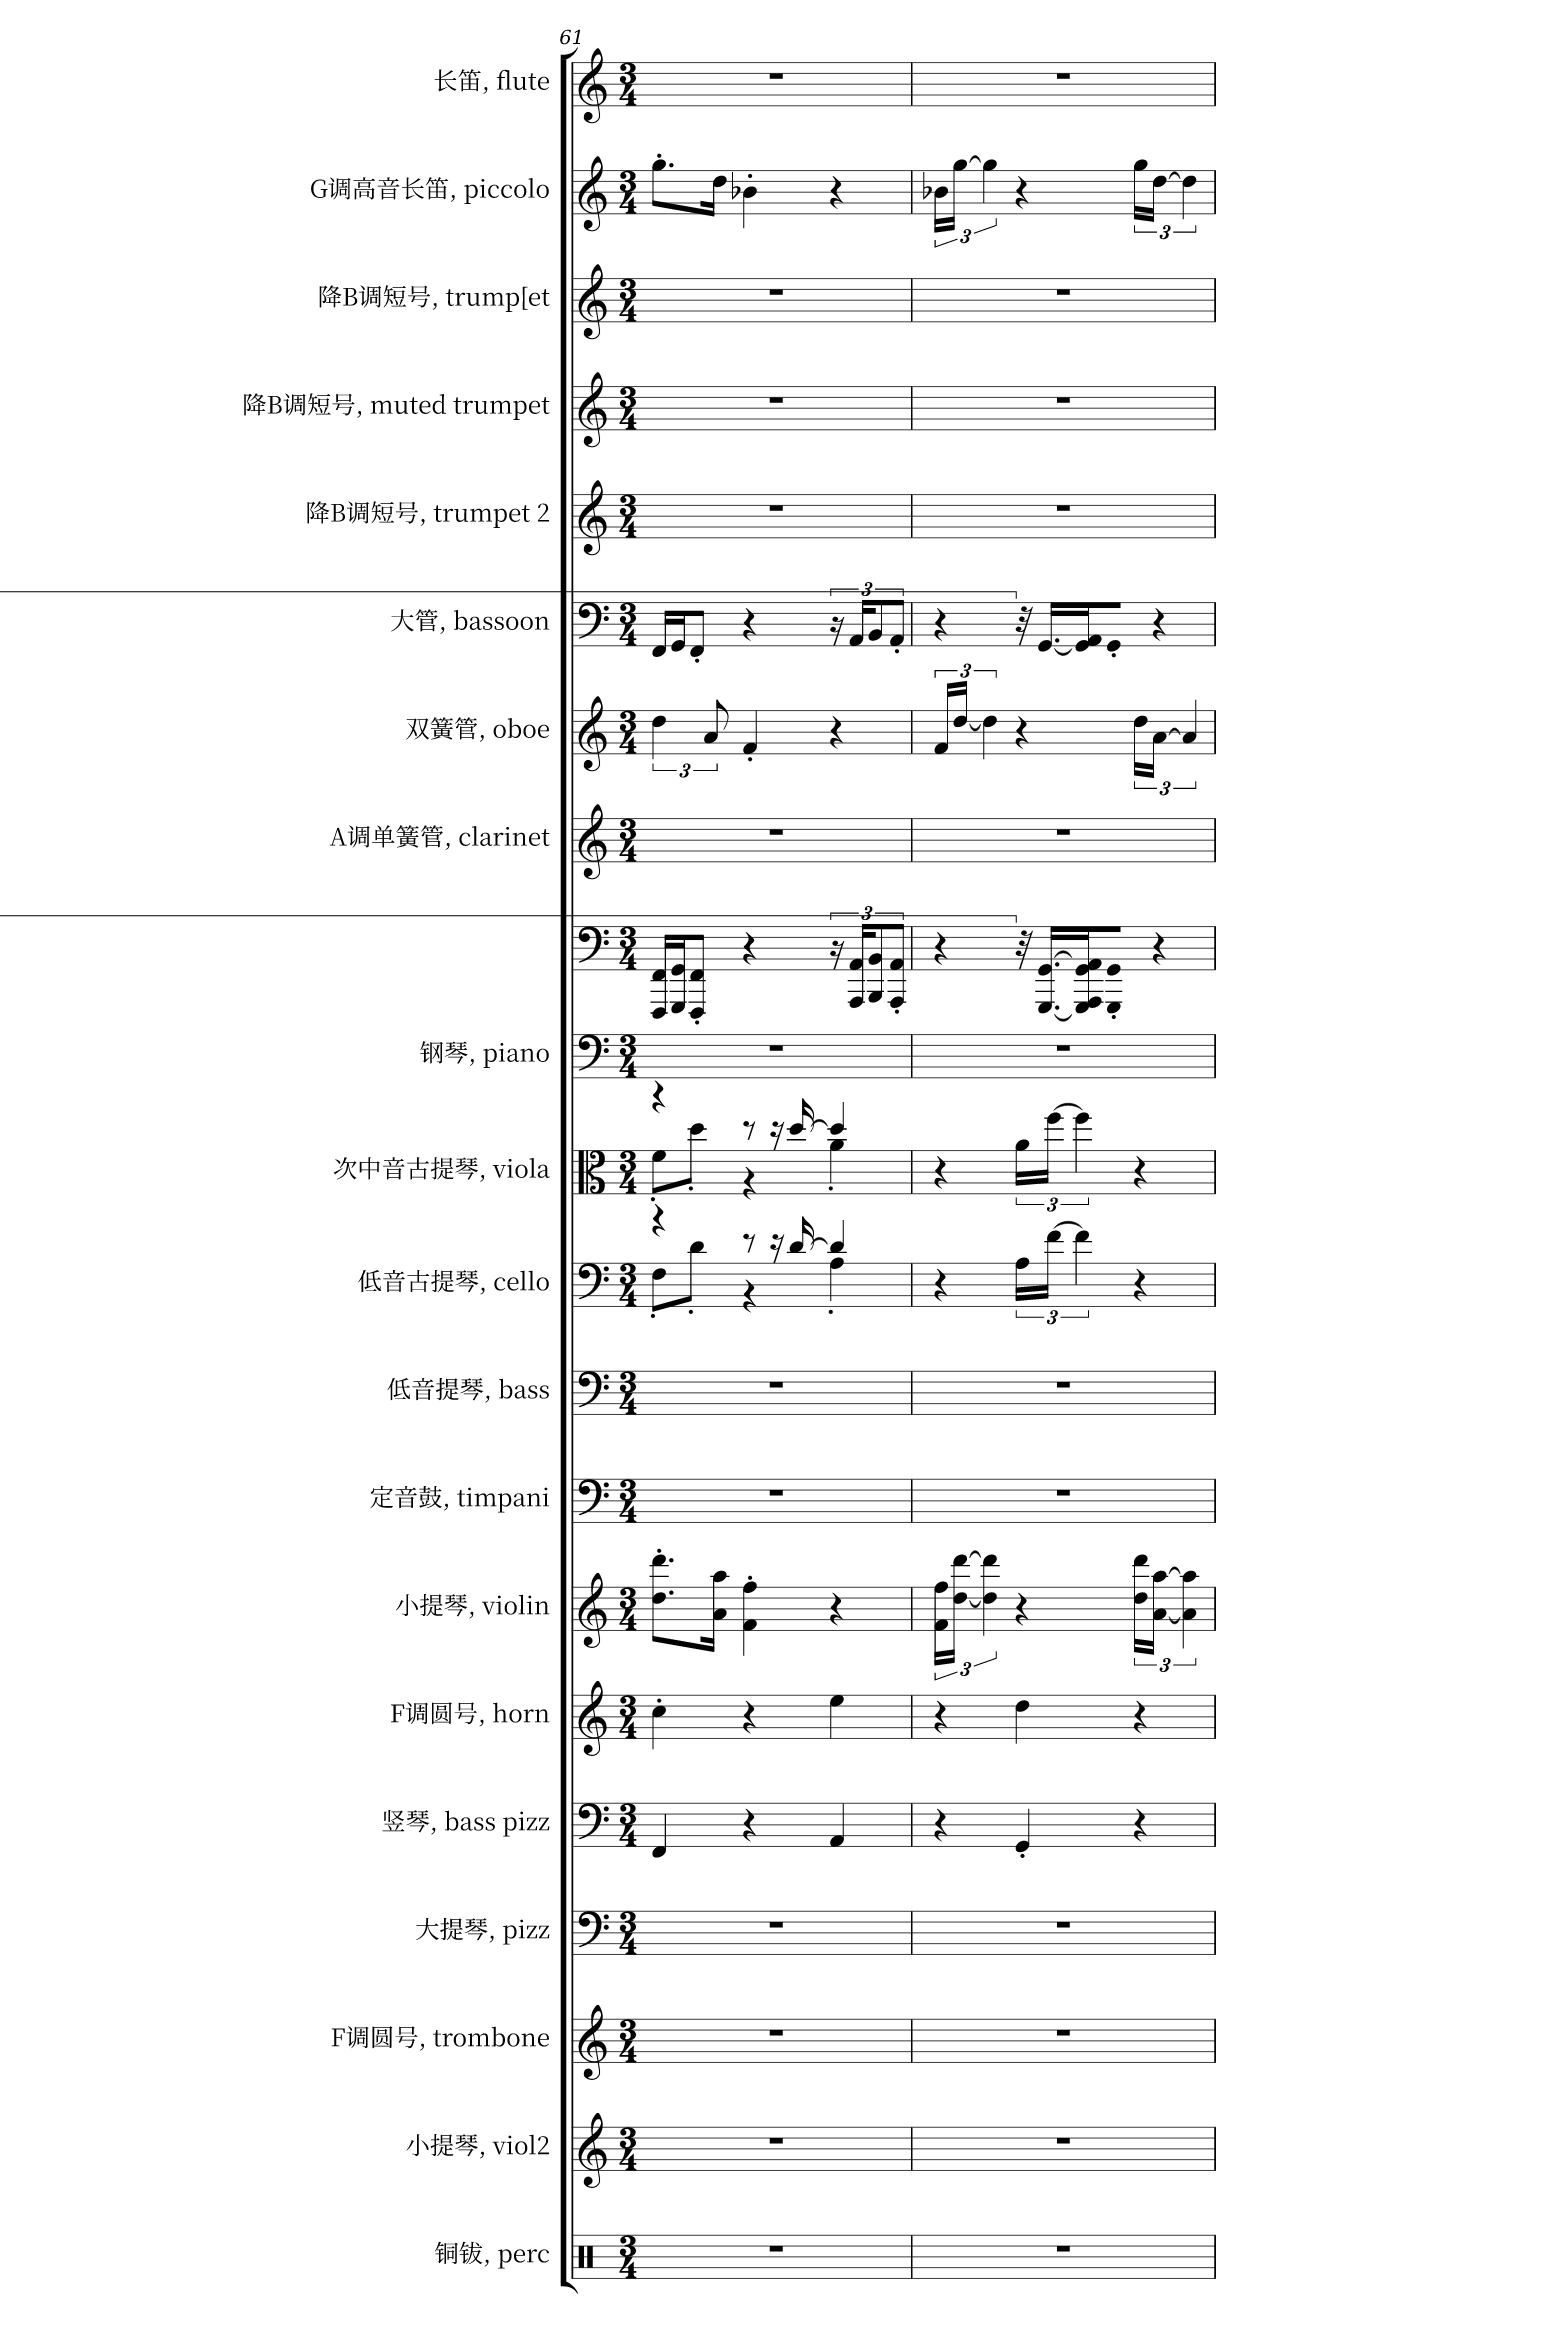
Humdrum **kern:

**kern	**kern	**kern	**kern	**kern	**kern	**kern	**kern	**kern	**kern	**kern	**kern	**kern	**kern	**kern	**kern	**kern	**kern	**kern	**kern	**kern
*part20	*part19	*part18	*part17	*part16	*part15	*part14	*part13	*part12	*part11	*part10	*part9	*part9	*part8	*part7	*part6	*part5	*part4	*part3	*part2	*part1
*staff21	*staff20	*staff19	*staff18	*staff17	*staff16	*staff15	*staff14	*staff13	*staff12	*staff11	*staff10	*staff9	*staff8	*staff7	*staff6	*staff5	*staff4	*staff3	*staff2	*staff1
*I"铜钹, perc	*I"小提琴, viol2	*I"F调圆号, trombone	*I"大提琴, pizz	*I"竖琴, bass pizz	*I"F调圆号, horn	*I"小提琴, violin	*I"定音鼓, timpani	*I"低音提琴, bass	*I"低音古提琴, cello	*I"次中音古提琴, viola	*I"钢琴, piano	*	*I"A调单簧管, clarinet	*I"双簧管, oboe	*I"大管, bassoon	*I"降B调短号, trumpet 2	*I"降B调短号, muted trumpet	*I"降B调短号, trump[et	*I"G调高音长笛, piccolo	*I"长笛, flute
*	*	*	*	*	*I'F Hn.	*I'Vln.	*I'Timp.	*	*	*	*I'Pno.	*	*I'A Cl.	*I'Ob.	*I'Bsn.	*	*	*	*	*I'Fl.
!!LO:PB:g=z
*clefX	*clefG2	*clefG2	*clefF4	*clefF4	*clefG2	*clefG2	*clefF4	*clefF4	*clefF4	*clefC3	*clefF4	*clefF4	*clefG2	*clefG2	*clefF4	*clefG2	*clefG2	*clefG2	*clefG2	*clefG2
*	*	*ITrd4c7	*	*	*ITrd4c7	*	*	*ITrd7c12	*	*	*	*	*ITrd2c3	*	*	*ITrd1c2	*ITrd1c2	*ITrd1c2	*ITrd-4c-7	*
*k[]	*k[]	*k[b-]	*k[]	*k[]	*k[b-]	*k[]	*k[]	*k[]	*k[]	*k[]	*k[]	*k[]	*k[f#c#g#]	*k[]	*k[]	*k[b-e-]	*k[b-e-]	*k[b-e-]	*k[f#]	*k[]
*M3/4	*M3/4	*M3/4	*M3/4	*M3/4	*M3/4	*M3/4	*M3/4	*M3/4	*M3/4	*M3/4	*M3/4	*M3/4	*M3/4	*M3/4	*M3/4	*M3/4	*M3/4	*M3/4	*M3/4	*M3/4
=61	=61	=61	=61	=61	=61	=61	=61	=61	=61	=61	=61	=61	=61	=61	=61	=61	=61	=61	=61	=61
*	*	*	*	*	*	*	*	*	*^	*^	*	*	*	*	*	*	*	*	*	*
2.r	2.r	2.r	2.r	4FF/	4f'\	8.dd\' 8.ddd\'L	2.r	2.r	4r	8F'\L	4r	8f'\L	2.r	16FFF/ 16FF/LL	2.r	6dd\	16FF/LL	2.r	2.r	2.r	8.ddd'\L	2.r
.	.	.	.	.	.	.	.	.	.	.	.	.	.	16GGG/ 16GG/J	.	.	16GG/J	.	.	.	.	.
.	.	.	.	.	.	.	.	.	.	8d'\J	.	8dd'\J	.	8FFF/' 8FF/'J	.	.	8FF'/J	.	.	.	.	.
.	.	.	.	.	.	.	.	.	.	.	.	.	.	.	.	12a/	.	.	.	.	.	.
.	.	.	.	.	.	16a\ 16aa\Jk	.	.	.	.	.	.	.	.	.	.	.	.	.	.	16aa\Jk	.
.	.	.	.	4r	4r	4f\' 4ff\'	.	.	8r	4r	8r	4r	.	4r	.	4f'/	4r	.	.	.	4ffn'\	.
.	.	.	.	.	.	.	.	.	16r	.	16r	.	.	.	.	.	.	.	.	.	.	.
.	.	.	.	.	.	.	.	.	[16d/	.	[16dd/	.	.	.	.	.	.	.	.	.	.	.
.	.	.	.	4AA/	4a\	4r	.	.	4d/]	4A'\	4dd/]	4a'\	.	24r	.	4r	24r	.	.	.	4r	.
.	.	.	.	.	.	.	.	.	.	.	.	.	.	24AAA/ 24AA/KL	.	.	24AA/KL	.	.	.	.	.
.	.	.	.	.	.	.	.	.	.	.	.	.	.	12BBB/ 12BB/	.	.	12BB/	.	.	.	.	.
.	.	.	.	.	.	.	.	.	.	.	.	.	.	12AAA/' 12AA/'J	.	.	12AA'/J	.	.	.	.	.
*	*	*	*	*	*	*	*	*	*v	*v	*	*	*	*	*	*	*	*	*	*	*	*
*	*	*	*	*	*	*	*	*	*	*v	*v	*	*	*	*	*	*	*	*	*	*
=62	=62	=62	=62	=62	=62	=62	=62	=62	=62	=62	=62	=62	=62	=62	=62	=62	=62	=62	=62	=62
2.r	2.r	2.r	2.r	4r	4r	24f\ 24ff\LL	2.r	2.r	4r	4r	2.r	4r	2.r	24f/LL	4r	2.r	2.r	2.r	24ffn\LL	2.r
.	.	.	.	.	.	[24dd\ [24ddd\JJ	.	.	.	.	.	.	.	[24dd/JJ	.	.	.	.	[24ddd\JJ	.
.	.	.	.	.	.	6dd\] 6ddd\]	.	.	.	.	.	.	.	6dd\]	.	.	.	.	6ddd\]	.
.	.	.	.	4GG'/	4g\	4r	.	.	24A\LL	24a\LL	.	48r	.	4r	48r	.	.	.	4r	.
.	.	.	.	.	.	.	.	.	.	.	.	[24.GGG/ [24.GG/LL	.	.	[24.GG/LL	.	.	.	.	.
.	.	.	.	.	.	.	.	.	[24f\JJ	[24ff\JJ	.	.	.	.	.	.	.	.	.	.
.	.	.	.	.	.	.	.	.	6f\]	6ff\]	.	24GGG/] 24AAA/ 24GG/] 24AA/J	.	.	24GG/] 24AA/J	.	.	.	.	.
.	.	.	.	.	.	.	.	.	.	.	.	8GGG/' 8GG/'J	.	.	8GG'/J	.	.	.	.	.
.	.	.	.	4r	4r	24dd\ 24ddd\LL	.	.	4r	4r	.	4r	.	24dd\LL	4r	.	.	.	24ddd\LL	.
.	.	.	.	.	.	[24a\ [24aa\JJ	.	.	.	.	.	.	.	[24a\JJ	.	.	.	.	[24aa\JJ	.
.	.	.	.	.	.	6a\] 6aa\]	.	.	.	.	.	.	.	6a/]	.	.	.	.	6aa\]	.
=	=	=	=	=	=	=	=	=	=	=	=	=	=	=	=	=	=	=	=	=
*-	*-	*-	*-	*-	*-	*-	*-	*-	*-	*-	*-	*-	*-	*-	*-	*-	*-	*-	*-	*-
